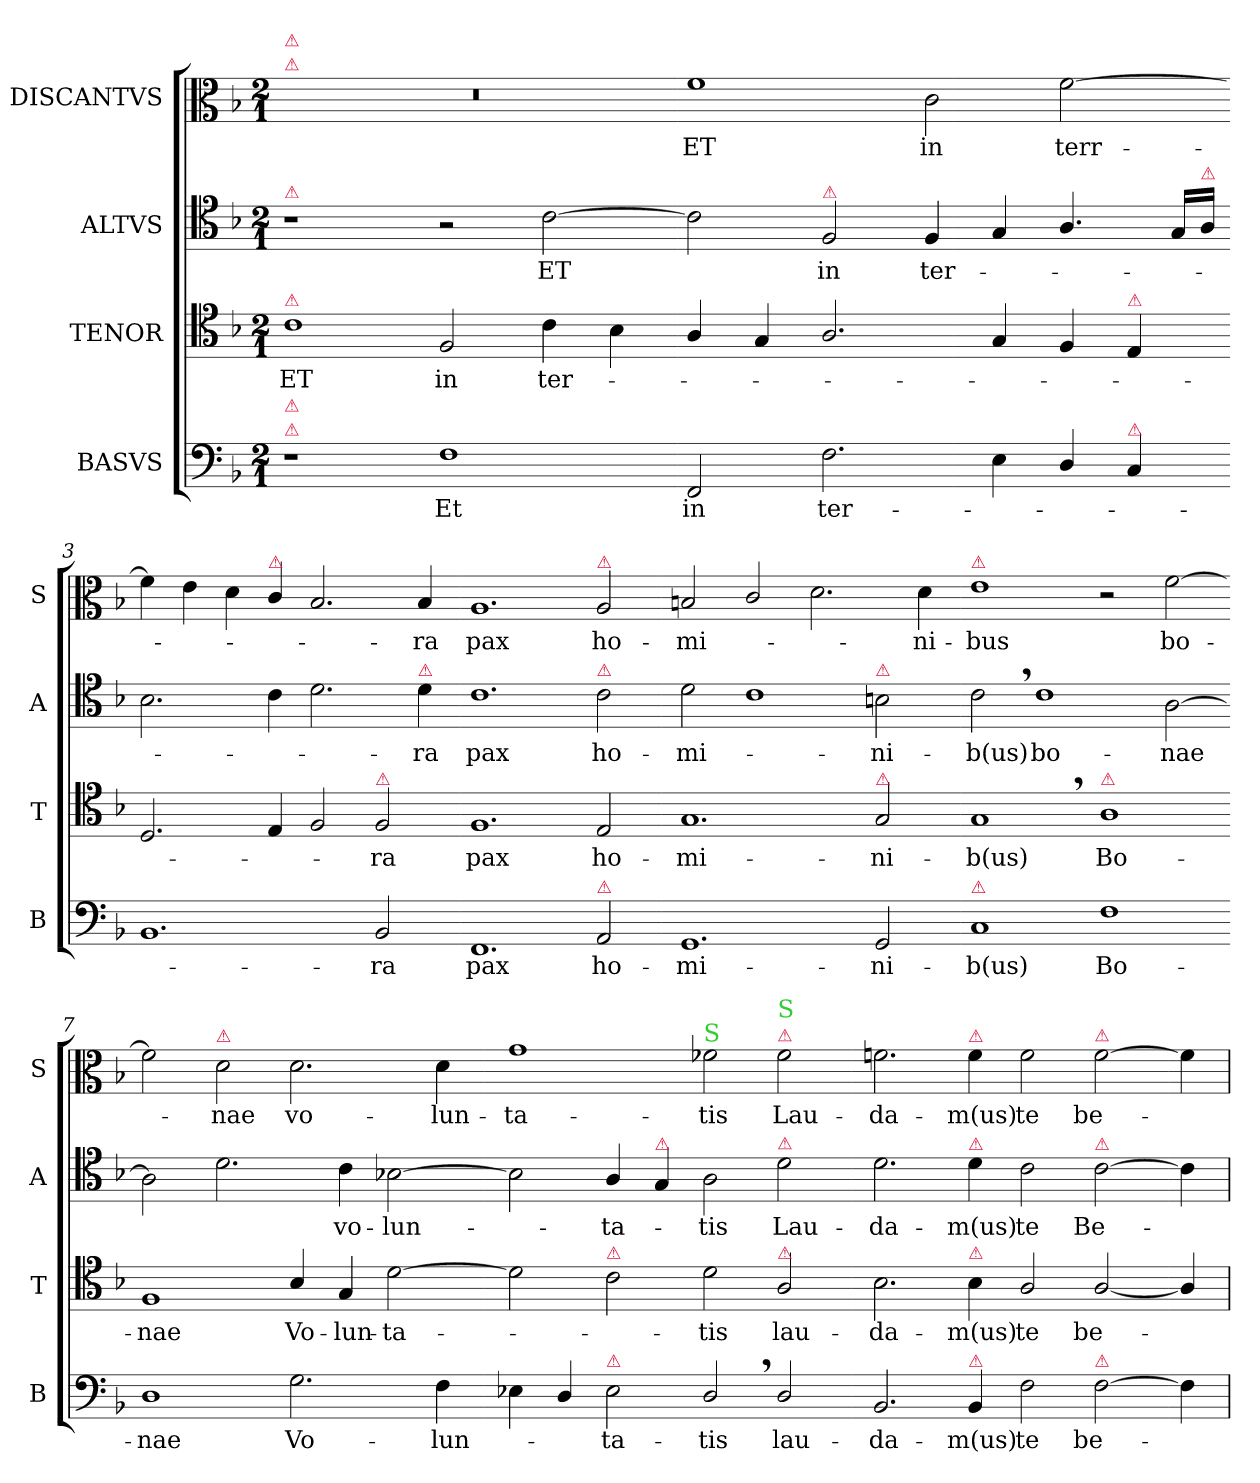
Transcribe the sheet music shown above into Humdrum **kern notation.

**kern	**text	**kern	**text	**kern	**text	**kern	**text
*part4	*part4	*part3	*part3	*part2	*part2	*part1	*part1
*staff4	*staff4	*staff3	*staff3	*staff2	*staff2	*staff1	*staff1
*I"BASVS	*	*I"TENOR	*	*I"ALTVS	*	*I"DISCANTVS	*
*I'B	*	*I'T	*	*I'A	*	*I'S	*
*clefF4	*	*clefC4	*	*clefC4	*	*clefC3	*
*k[b-]	*	*k[b-]	*	*k[b-]	*	*k[b-]	*
*F:ion	*	*F:ion	*	*F:ion	*	*F:ion	*
*M2/1	*	*M2/1	*	*M2/1	*	*M2/1	*
=1	=1	=1	=1	=1	=1	=1	=1
!	!	!	!	!	!	!LO:TX:a:color=crimson:t=⚠	!
!	!	!	!	!	!	!LO:TX:a:color=crimson:t=⚠	!
!	!	!	!	!LO:TX:a:color=crimson:t=⚠	!	!	!
!	!	!LO:TX:a:color=crimson:t=⚠	!	!	!	!	!
!LO:TX:a:color=crimson:t=⚠	!	!	!	!	!	!	!
!LO:TX:a:color=crimson:t=⚠	!	!	!	!	!	!	!
1r	.	1c	ET	1r	.	0r	.
1F	Et	2F/	in	2r	.	.	.
.	.	4c\	ter-	[2c\	ET	.	.
.	.	4B-\	.	.	.	.	.
=2-	=2-	=2-	=2-	=2-	=2-	=2-	=2-
2FF/	in	4A/	.	2c\]	.	1f	ET
.	.	4G/	.	.	.	.	.
!	!	!	!	!LO:TX:a:color=crimson:t=⚠	!	!	!
2.F\	ter-	2.A/	.	2F/	in	.	.
.	.	.	.	4F/	ter-	2c\	in
4E\	.	4G/	.	4G/	.	.	.
4D/	.	4F/	.	4.A/	.	[2f\	terr-
!	!	!LO:TX:a:color=crimson:t=⚠	!	!	!	!	!
!LO:TX:a:color=crimson:t=⚠	!	!	!	!	!	!	!
4C/	.	4E/	.	.	.	.	.
.	.	.	.	16G/LL	.	.	.
!	!	!	!	!LO:TX:a:color=crimson:t=⚠	!	!	!
.	.	.	.	16A/JJ	.	.	.
=3-	=3-	=3-	=3-	=3-	=3-	=3-	=3-
1.BB-	.	2.D/	.	2.B-\	.	4f\]	.
.	.	.	.	.	.	4e\	.
.	.	.	.	.	.	4d\	.
!	!	!	!	!	!	!LO:TX:a:color=crimson:t=⚠	!
.	.	4E/	.	4c\	.	4c/	.
.	.	2F/	.	2.d\	.	2.B-/	.
!	!	!LO:TX:a:color=crimson:t=⚠	!	!	!	!	!
2BB-/	-ra	2F/	-ra	.	.	.	.
!	!	!	!	!LO:TX:a:color=crimson:t=⚠	!	!	!
.	.	.	.	4d\	-ra	4B-/	-ra
=4-	=4-	=4-	=4-	=4-	=4-	=4-	=4-
1.FF	pax	1.F	pax	1.c	pax	1.A	pax
!	!	!	!	!	!	!LO:TX:a:color=crimson:t=⚠	!
!	!	!	!	!LO:TX:a:color=crimson:t=⚠	!	!	!
!LO:TX:a:color=crimson:t=⚠	!	!	!	!	!	!	!
2AA/	ho-	2E/	ho-	2c\	ho-	2A/	ho-
=5-	=5-	=5-	=5-	=5-	=5-	=5-	=5-
1.GG	-mi-	1.G	-mi-	2d\	-mi-	2Bn/	-mi-
.	.	.	.	1c	.	2c/	.
.	.	.	.	.	.	2.d\	.
!	!	!	!	!LO:TX:a:color=crimson:t=⚠	!	!	!
!	!	!LO:TX:a:color=crimson:t=⚠	!	!	!	!	!
2GG/	-ni-	2G/	-ni-	2Bn\	-ni-	.	.
.	.	.	.	.	.	4d\	-ni-
=6-	=6-	=6-	=6-	=6-	=6-	=6-	=6-
!	!	!	!	!	!	!LO:TX:a:color=crimson:t=⚠	!
!LO:TX:a:color=crimson:t=⚠	!	!	!	!	!	!	!
1C	-b(us)	1G,	-b(us)	2c,\	-b(us)	1e	-bus
.	.	.	.	1c	bo-	.	.
!	!	!LO:TX:a:color=crimson:t=⚠	!	!	!	!	!
1F	Bo-	1A	Bo-	.	.	2r	.
.	.	.	.	[2A\	-nae	[2f\	bo-
=7-	=7-	=7-	=7-	=7-	=7-	=7-	=7-
1D	-nae	1F	-nae	2A\]	.	2f\]	.
!	!	!	!	!	!	!LO:TX:a:color=crimson:t=⚠	!
.	.	.	.	2.d\	.	2d\	-nae
2.G\	Vo-	4B-/	Vo-	.	.	2.d\	vo-
.	.	4G/	-lun-	4c\	vo-	.	.
.	.	[2d\	-ta-	[2B-X\	-lun-	.	.
4F\	-lun-	.	.	.	.	4d\	-lun-
=8-	=8-	=8-	=8-	=8-	=8-	=8-	=8-
4E-X\	.	2d\]	.	2B-\]	.	1g	-ta-
4D/	.	.	.	.	.	.	.
!	!	!LO:TX:a:color=crimson:t=⚠	!	!	!	!	!
!LO:TX:a:color=crimson:t=⚠	!	!	!	!	!	!	!
2E-\	-ta-	2c\	.	4A/	-ta-	.	.
!	!	!	!	!LO:TX:a:color=crimson:t=⚠	!	!	!
.	.	.	.	4G/	.	.	.
!	!	!	!	!	!	!LO:TX:a:color=limegreen:t=S	!
2D,/	-tis	2d\	-tis	2A\	-tis	2f-X\	-tis
!	!	!	!	!	!	!LO:TX:a:color=crimson:t=⚠	!
!	!	!	!	!	!	!LO:TX:a:color=limegreen:t=S	!
!	!	!	!	!LO:TX:a:color=crimson:t=⚠	!	!	!
!	!	!LO:TX:a:color=crimson:t=⚠	!	!	!	!	!
2D/	lau-	2A/	lau-	2d\	Lau-	2f-\	Lau-
=9-	=9-	=9-	=9-	=9-	=9-	=9-	=9-
2.BB-/	-da-	2.B-\	-da-	2.d\	-da-	2.fn\	-da-
!	!	!	!	!	!	!LO:TX:a:color=crimson:t=⚠	!
!	!	!	!	!LO:TX:a:color=crimson:t=⚠	!	!	!
!	!	!LO:TX:a:color=crimson:t=⚠	!	!	!	!	!
!LO:TX:a:color=crimson:t=⚠	!	!	!	!	!	!	!
4BB-/	-m(us)	4B-\	-m(us)	4d\	-m(us)	4f\	-m(us)
2F\	te	2A/	te	2c\	te	2f\	te
!	!	!	!	!	!	!LO:TX:a:color=crimson:t=⚠	!
!	!	!	!	!LO:TX:a:color=crimson:t=⚠	!	!	!
!LO:TX:a:color=crimson:t=⚠	!	!	!	!	!	!	!
[2F\	be-	[2A/	be-	[2c\	Be-	[2f\	be-
=10-	=10-	=10-	=10-	=10-	=10-	=10-	=10-
4F\]	.	4A/]	.	4c\]	.	4f\]	.
=	=	=	=	=	=	=	=
*-	*-	*-	*-	*-	*-	*-	*-
